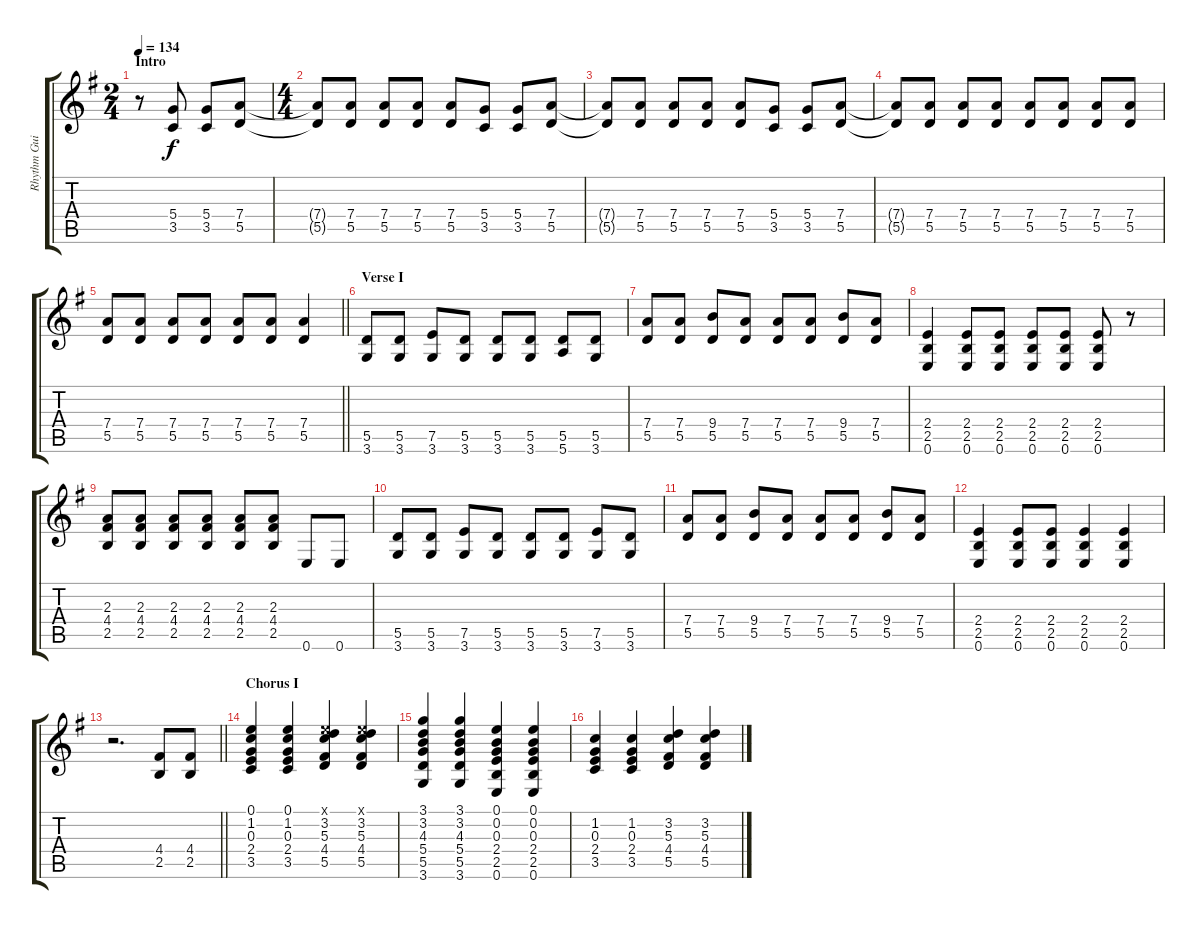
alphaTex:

\track ("Rhythm Guitar" "Rhythm Gui") {instrument electricguitarclean}
\staff {score tabs}
\tuning (E4 B3 G3 D3 A2 E2) {hide}
\ts (2 4)
\section ("" "Intro")
\tempo 134
\clef g2
\ks g
r.8{dy f instrument electricguitarclean} (5.4 3.5).8 (5.4 3.5).8 (7.4 5.5).8 |
\ts (4 4)
(7.4{t} 5.5{t}).8 (7.4 5.5).8 (7.4 5.5).8 (7.4 5.5).8 (7.4 5.5).8 (5.4 3.5).8 (5.4 3.5).8 (7.4 5.5).8 |
(7.4{t} 5.5{t}).8 (7.4 5.5).8 (7.4 5.5).8 (7.4 5.5).8 (7.4 5.5).8 (5.4 3.5).8 (5.4 3.5).8 (7.4 5.5).8 |
(7.4{t} 5.5{t}).8 (7.4 5.5).8 (7.4 5.5).8 (7.4 5.5).8 (7.4 5.5).8 (7.4 5.5).8 (7.4 5.5).8 (7.4 5.5).8 |
\barLineRight lightlight
(7.4 5.5).8 (7.4 5.5).8 (7.4 5.5).8 (7.4 5.5).8 (7.4 5.5).8 (7.4 5.5).8 (7.4 5.5).4 |
\section ("" "Verse I")
(5.5 3.6).8 (5.5 3.6).8 (7.5 3.6).8 (5.5 3.6).8 (5.5 3.6).8 (5.5 3.6).8 (5.5 5.6).8 (5.5 3.6).8 |
(7.4 5.5).8 (7.4 5.5).8 (9.4 5.5).8 (7.4 5.5).8 (7.4 5.5).8 (7.4 5.5).8 (9.4 5.5).8 (7.4 5.5).8 |
(2.4 2.5 0.6).4 (2.4 2.5 0.6).8 (2.4 2.5 0.6).8 (2.4 2.5 0.6).8 (2.4 2.5 0.6).8 (2.4 2.5 0.6).8 r.8 |
(2.3 4.4 2.5).8 (2.3 4.4 2.5).8 (2.3 4.4 2.5).8 (2.3 4.4 2.5).8 (2.3 4.4 2.5).8 (2.3 4.4 2.5).8 0.6.8 0.6.8 |
(5.5 3.6).8 (5.5 3.6).8 (7.5 3.6).8 (5.5 3.6).8 (5.5 3.6).8 (5.5 3.6).8 (7.5 3.6).8 (5.5 3.6).8 |
(7.4 5.5).8 (7.4 5.5).8 (9.4 5.5).8 (7.4 5.5).8 (7.4 5.5).8 (7.4 5.5).8 (9.4 5.5).8 (7.4 5.5).8 |
(2.4 2.5 0.6).4 (2.4 2.5 0.6).8 (2.4 2.5 0.6).8 (2.4 2.5 0.6).4 (2.4 2.5 0.6).4 |
\barLineRight lightlight
r.2{d} (4.4 2.5).8 (4.4 2.5).8 |
\section ("" "Chorus I")
(0.1 1.2 0.3 2.4 3.5).4 (0.1 1.2 0.3 2.4 3.5).4 (0.1{x} 3.2 5.3 4.4 5.5).4 (0.1{x} 3.2 5.3 4.4 5.5).4 |
(3.1 3.2 4.3 5.4 5.5 3.6).4 (3.1 3.2 4.3 5.4 5.5 3.6).4 (0.1 0.2 0.3 2.4 2.5 0.6).4 (0.1 0.2 0.3 2.4 2.5 0.6).4 |
(1.2 0.3 2.4 3.5).4 (1.2 0.3 2.4 3.5).4 (3.2 5.3 4.4 5.5).4 (3.2 5.3 4.4 5.5).4
